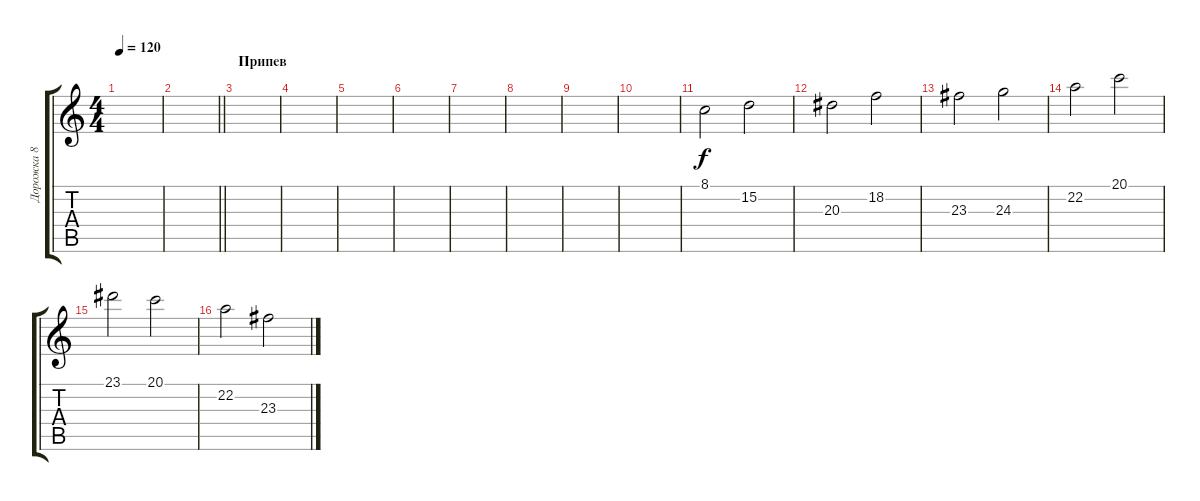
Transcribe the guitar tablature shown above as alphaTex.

\track ("Дорожка 8" "Дорожка 8") {instrument churchorgan}
\staff {score tabs}
\tuning (E4 B3 G3 D3 A2 E2) {hide}
\ts (4 4)
\tempo 120
\clef g2
\ks c
|
\barLineRight lightlight
|
\section ("" "Припев")
|
|
|
|
|
|
|
|
8.1.2 15.2.2 |
20.3.2 18.2.2 |
23.3.2 24.3.2 |
22.2.2 20.1.2 |
23.1.2 20.1.2 |
22.2.2 23.3.2
